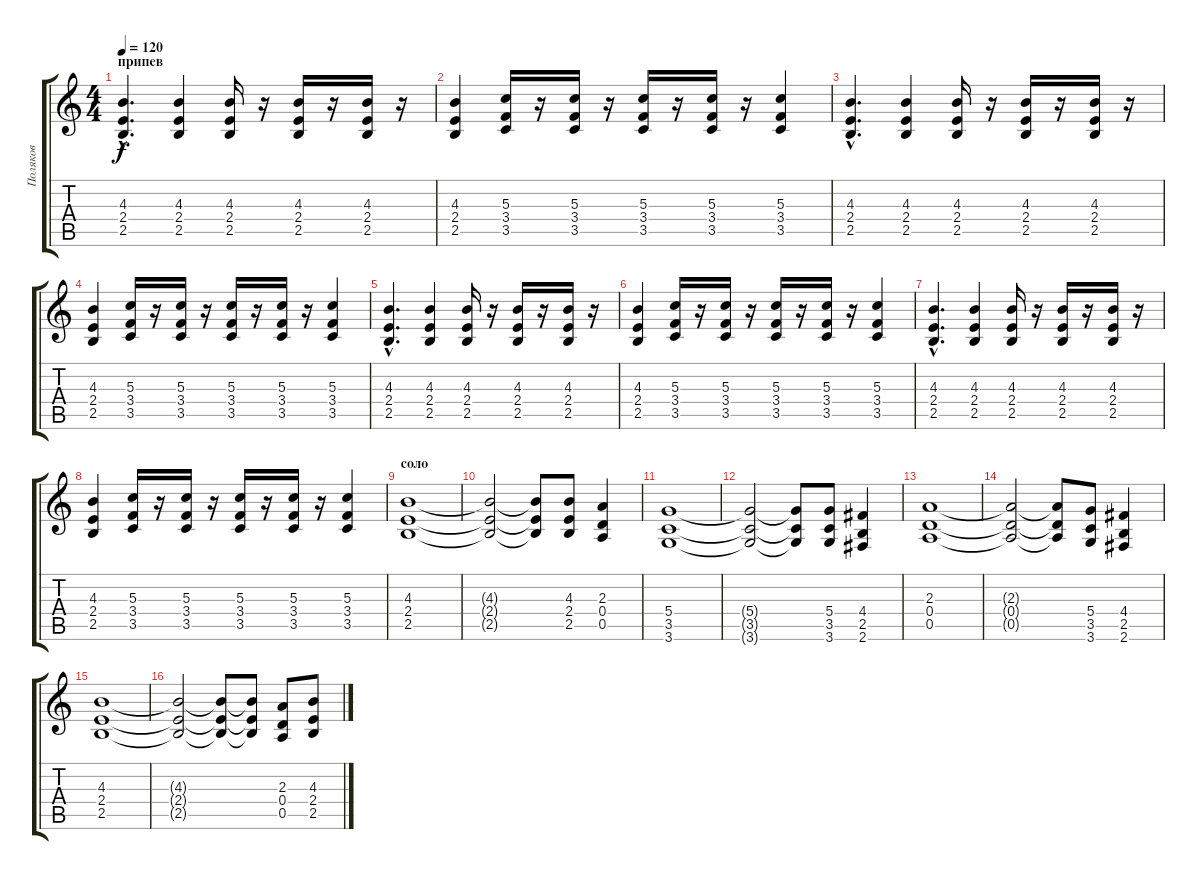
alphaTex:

\track ("Поляков" "Поляков") {instrument distortionguitar}
\staff {score tabs}
\tuning (E4 B3 G3 D3 A2 E2) {hide}
\ts (4 4)
\section ("" "припев")
\tempo 120
\clef g2
\ks c
(4.3{hac} 2.4{hac} 2.5{hac}).4{d dy f} (4.3 2.4 2.5).4 (4.3 2.4 2.5).16 r.16 (4.3 2.4 2.5).16 r.16 (4.3 2.4 2.5).16 r.16 |
(4.3 2.4 2.5).4 (5.3 3.4 3.5).16 r.16 (5.3 3.4 3.5).16 r.16 (5.3 3.4 3.5).16 r.16 (5.3 3.4 3.5).16 r.16 (5.3 3.4 3.5).4 |
(4.3{hac} 2.4{hac} 2.5{hac}).4{d} (4.3 2.4 2.5).4 (4.3 2.4 2.5).16 r.16 (4.3 2.4 2.5).16 r.16 (4.3 2.4 2.5).16 r.16 |
(4.3 2.4 2.5).4 (5.3 3.4 3.5).16 r.16 (5.3 3.4 3.5).16 r.16 (5.3 3.4 3.5).16 r.16 (5.3 3.4 3.5).16 r.16 (5.3 3.4 3.5).4 |
(4.3{hac} 2.4{hac} 2.5{hac}).4{d} (4.3 2.4 2.5).4 (4.3 2.4 2.5).16 r.16 (4.3 2.4 2.5).16 r.16 (4.3 2.4 2.5).16 r.16 |
(4.3 2.4 2.5).4 (5.3 3.4 3.5).16 r.16 (5.3 3.4 3.5).16 r.16 (5.3 3.4 3.5).16 r.16 (5.3 3.4 3.5).16 r.16 (5.3 3.4 3.5).4 |
(4.3{hac} 2.4{hac} 2.5{hac}).4{d} (4.3 2.4 2.5).4 (4.3 2.4 2.5).16 r.16 (4.3 2.4 2.5).16 r.16 (4.3 2.4 2.5).16 r.16 |
(4.3 2.4 2.5).4 (5.3 3.4 3.5).16 r.16 (5.3 3.4 3.5).16 r.16 (5.3 3.4 3.5).16 r.16 (5.3 3.4 3.5).16 r.16 (5.3 3.4 3.5).4 |
\section ("" "соло")
(4.3 2.4 2.5).1 |
(4.3{t} 2.4{t} 2.5{t}).2 (4.3{t} 2.4{t} 2.5{t}).8 (4.3 2.4 2.5).8 (2.3 0.4 0.5).4 |
(5.4 3.5 3.6).1 |
(5.4{t} 3.5{t} 3.6{t}).2 (5.4{t} 3.5{t} 3.6{t}).8 (5.4 3.5 3.6).8 (4.4 2.5 2.6).4 |
(2.3 0.4 0.5).1 |
(2.3{t} 0.4{t} 0.5{t}).2 (2.3{t} 0.4{t} 0.5{t}).8 (5.4 3.5 3.6).8 (4.4 2.5 2.6).4 |
(4.3 2.4 2.5).1 |
(4.3{t} 2.4{t} 2.5{t}).2 (4.3{t} 2.4{t} 2.5{t}).8 (4.3{t} 2.4{t} 2.5{t}).8 (2.3 0.4 0.5).8 (4.3 2.4 2.5).8
